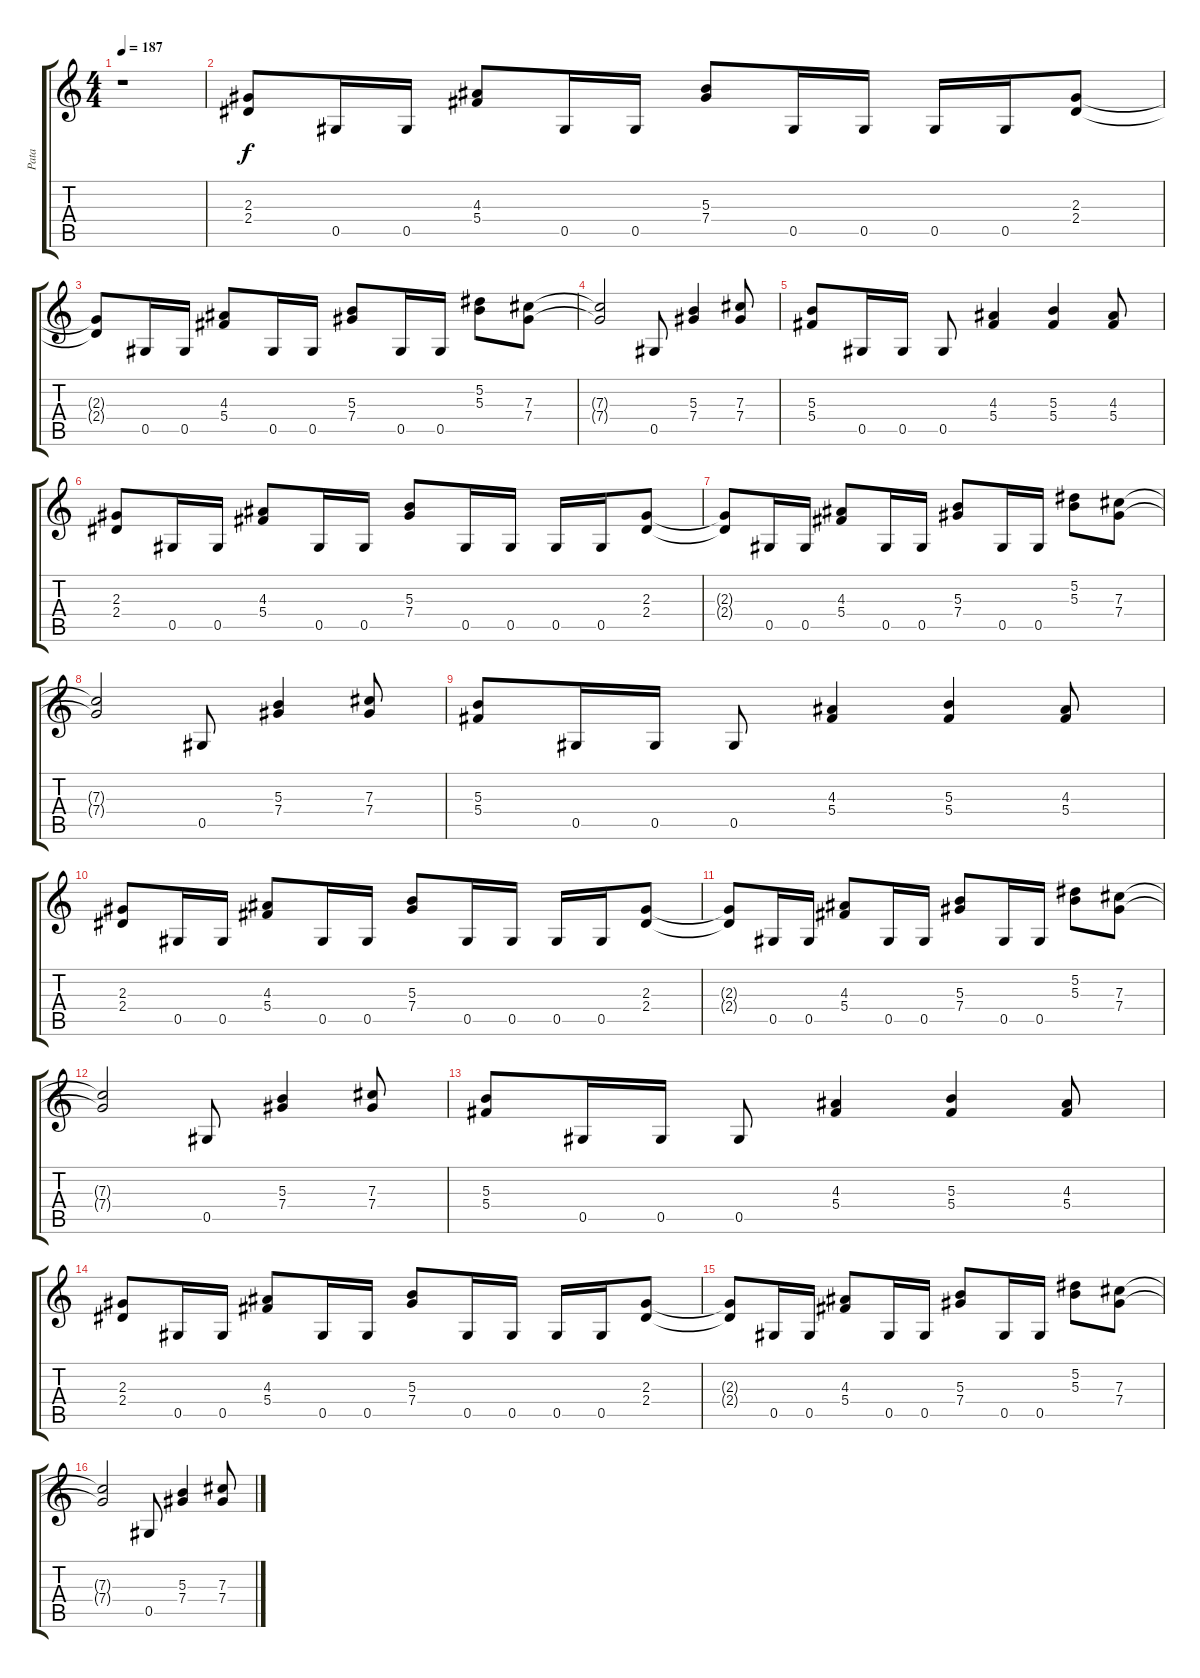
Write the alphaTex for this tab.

\track ("Pata" "Pata") {instrument distortionguitar}
\staff {score tabs}
\tuning (Eb4 Bb3 Gb3 Db3 Ab2 Eb2) {hide}
\ts (4 4)
\tempo 187
\clef g2
\ks c
r.1{dy f instrument distortionguitar} |
(2.3 2.4).8 0.5.16 0.5.16 (4.3 5.4).8 0.5.16 0.5.16 (5.3 7.4).8 0.5.16 0.5.16 0.5.16 0.5.16 (2.3 2.4).8 |
(2.3{t} 2.4{t}).8 0.5.16 0.5.16 (4.3 5.4).8 0.5.16 0.5.16 (5.3 7.4).8 0.5.16 0.5.16 (5.2 5.3).8 (7.3 7.4).8 |
(7.3{t} 7.4{t}).2 0.5.8 (5.3 7.4).4 (7.3 7.4).8 |
(5.3 5.4).8 0.5.16 0.5.16 0.5.8 (4.3 5.4).4 (5.3 5.4).4 (4.3 5.4).8 |
(2.3 2.4).8 0.5.16 0.5.16 (4.3 5.4).8 0.5.16 0.5.16 (5.3 7.4).8 0.5.16 0.5.16 0.5.16 0.5.16 (2.3 2.4).8 |
(2.3{t} 2.4{t}).8 0.5.16 0.5.16 (4.3 5.4).8 0.5.16 0.5.16 (5.3 7.4).8 0.5.16 0.5.16 (5.2 5.3).8 (7.3 7.4).8 |
(7.3{t} 7.4{t}).2 0.5.8 (5.3 7.4).4 (7.3 7.4).8 |
(5.3 5.4).8 0.5.16 0.5.16 0.5.8 (4.3 5.4).4 (5.3 5.4).4 (4.3 5.4).8 |
(2.3 2.4).8 0.5.16 0.5.16 (4.3 5.4).8 0.5.16 0.5.16 (5.3 7.4).8 0.5.16 0.5.16 0.5.16 0.5.16 (2.3 2.4).8 |
(2.3{t} 2.4{t}).8 0.5.16 0.5.16 (4.3 5.4).8 0.5.16 0.5.16 (5.3 7.4).8 0.5.16 0.5.16 (5.2 5.3).8 (7.3 7.4).8 |
(7.3{t} 7.4{t}).2 0.5.8 (5.3 7.4).4 (7.3 7.4).8 |
(5.3 5.4).8 0.5.16 0.5.16 0.5.8 (4.3 5.4).4 (5.3 5.4).4 (4.3 5.4).8 |
(2.3 2.4).8 0.5.16 0.5.16 (4.3 5.4).8 0.5.16 0.5.16 (5.3 7.4).8 0.5.16 0.5.16 0.5.16 0.5.16 (2.3 2.4).8 |
(2.3{t} 2.4{t}).8 0.5.16 0.5.16 (4.3 5.4).8 0.5.16 0.5.16 (5.3 7.4).8 0.5.16 0.5.16 (5.2 5.3).8 (7.3 7.4).8 |
(7.3{t} 7.4{t}).2 0.5.8 (5.3 7.4).4 (7.3 7.4).8
